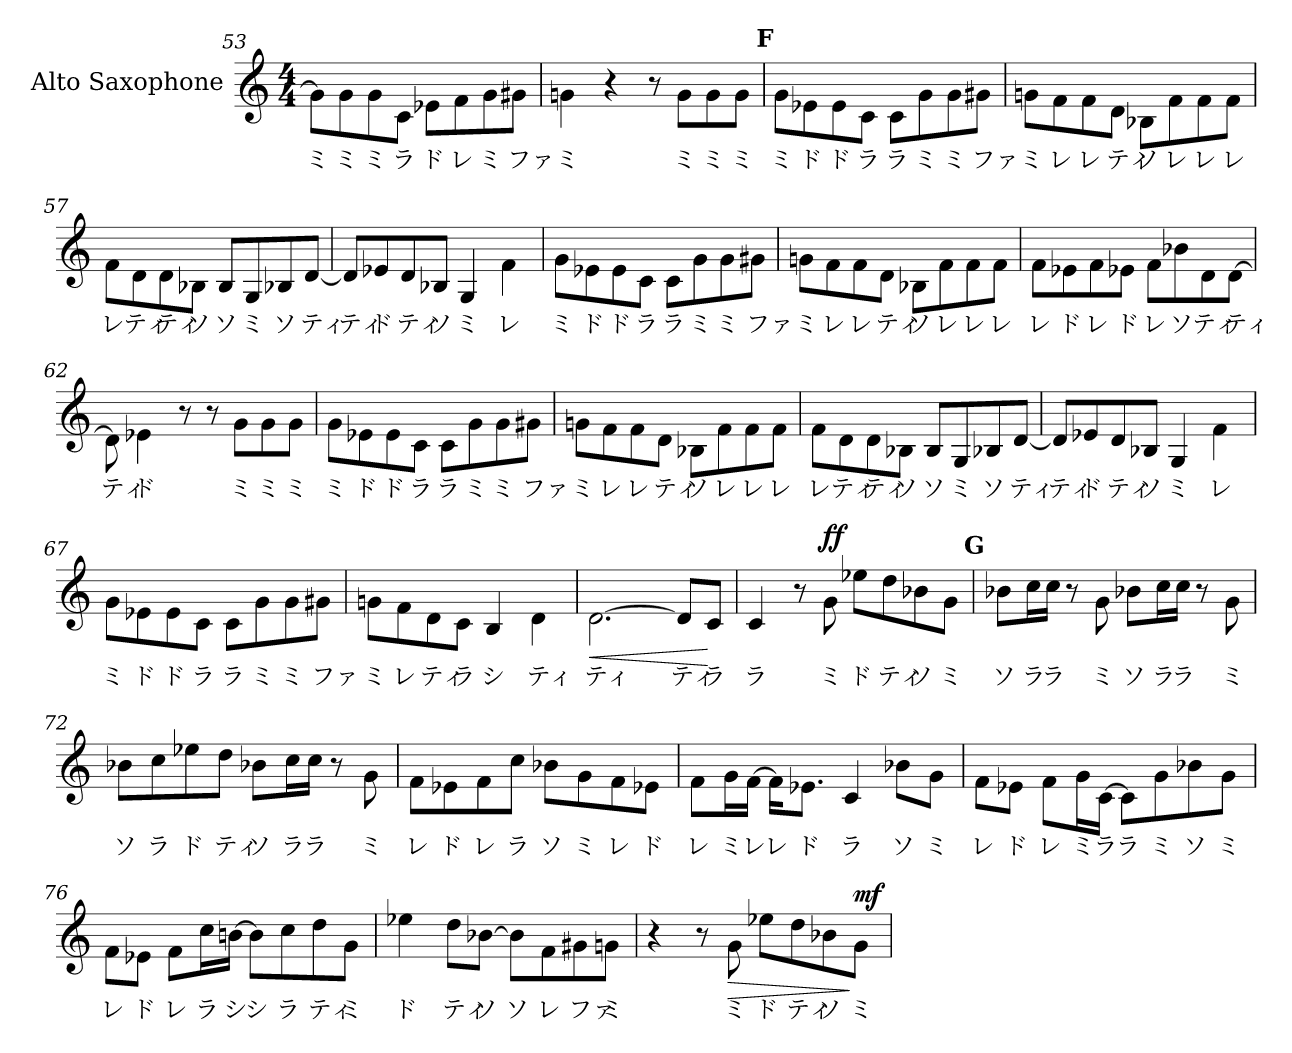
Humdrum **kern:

**kern	**text	**dynam
*part1	*part1	*part1
*staff1	*staff1	*staff1
*I"Alto Saxophone	*	*
*I'A. Sax.	*	*
*clefG2	*	*
*ITrd5c9	*	*
*k[b-e-a-]	*	*
*M4/4	*	*
=53	=53	=53
8B-\L]	ミ	.
8B-\	ミ	.
8B-\	ミ	.
8E-\J	ラ	.
8G-X\L	ド	.
8A-\	レ	.
8B-\	ミ	.
8Bn\J	ファ	.
=54	=54	=54
4B-X\	ミ	.
4r	.	.
8r	.	.
8B-\L	ミ	.
8B-\	ミ	.
8B-\J	ミ	.
!!LO:REH:place=s1:a:B:enc=none:fs=14:t=F
=55	=55	=55
8B-\L	ミ	.
8G-X\	ド	.
8G-\	ド	.
8E-\J	ラ	.
8E-\L	ラ	.
8B-\	ミ	.
8B-\	ミ	.
8Bn\J	ファ	.
=56	=56	=56
8B-X\L	ミ	.
8A-\	レ	.
8A-\	レ	.
8F\J	ティ	.
8D-X\L	ソ	.
8A-\	レ	.
8A-\	レ	.
8A-\J	レ	.
=57	=57	=57
8A-\L	レ	.
8F\	ティ	.
8F\	ティ	.
8D-X\J	ソ	.
8D-/L	ソ	.
8BB-/	ミ	.
8D-X/	ソ	.
[8F/J	ティ	.
=58	=58	=58
8F/L]	ティ	.
8G-X/	ド	.
8F/	ティ	.
8D-X/J	ソ	.
4BB-/	ミ	.
4A-\	レ	.
=59	=59	=59
8B-\L	ミ	.
8G-X\	ド	.
8G-\	ド	.
8E-\J	ラ	.
8E-\L	ラ	.
8B-\	ミ	.
8B-\	ミ	.
8Bn\J	ファ	.
=60	=60	=60
8B-X\L	ミ	.
8A-\	レ	.
8A-\	レ	.
8F\J	ティ	.
8D-X\L	ソ	.
8A-\	レ	.
8A-\	レ	.
8A-\J	レ	.
=61	=61	=61
8A-\L	レ	.
8G-X\	ド	.
8A-\	レ	.
8G-X\J	ド	.
8A-\L	レ	.
8d-X\	ソ	.
8F\	ティ	.
[8F\J	ティ	.
=62	=62	=62
8F\]	ティ	.
4G-X\	ド	.
8r	.	.
8r	.	.
8B-\L	ミ	.
8B-\	ミ	.
8B-\J	ミ	.
=63	=63	=63
8B-\L	ミ	.
8G-X\	ド	.
8G-\	ド	.
8E-\J	ラ	.
8E-\L	ラ	.
8B-\	ミ	.
8B-\	ミ	.
8Bn\J	ファ	.
=64	=64	=64
8B-X\L	ミ	.
8A-\	レ	.
8A-\	レ	.
8F\J	ティ	.
8D-X\L	ソ	.
8A-\	レ	.
8A-\	レ	.
8A-\J	レ	.
=65	=65	=65
8A-\L	レ	.
8F\	ティ	.
8F\	ティ	.
8D-X\J	ソ	.
8D-/L	ソ	.
8BB-/	ミ	.
8D-X/	ソ	.
[8F/J	ティ	.
=66	=66	=66
8F/L]	ティ	.
8G-X/	ド	.
8F/	ティ	.
8D-X/J	ソ	.
4BB-/	ミ	.
4A-\	レ	.
=67	=67	=67
8B-\L	ミ	.
8G-X\	ド	.
8G-\	ド	.
8E-\J	ラ	.
8E-\L	ラ	.
8B-\	ミ	.
8B-\	ミ	.
8Bn\J	ファ	.
=68	=68	=68
8B-X\L	ミ	.
8A-\	レ	.
8F\	ティ	.
8E-\J	ラ	.
4D/	シ	.
4F\	ティ	.
=69	=69	=69
!	!	!LO:HP:b
[2.F\	ティ	<
8F/L]	ティ	.
8E-/J	ラ	[
=70	=70	=70
4E-/	ラ	.
8r	.	.
!	!	!LO:DY:b
8B-\	ミ	ff
8g-X\L	ド	.
8f\	ティ	.
8d-X\	ソ	.
8B-\J	ミ	.
!!LO:REH:place=s1:a:B:enc=none:fs=14:t=G
=71	=71	=71
8d-X\L	ソ	.
16e-\L	ラ	.
16e-\JJ	ラ	.
8r	.	.
8B-\	ミ	.
8d-X\L	ソ	.
16e-\L	ラ	.
16e-\JJ	ラ	.
8r	.	.
8B-\	ミ	.
=72	=72	=72
8d-X\L	ソ	.
8e-\	ラ	.
8g-X\	ド	.
8f\J	ティ	.
8d-X\L	ソ	.
16e-\L	ラ	.
16e-\JJ	ラ	.
8r	.	.
8B-\	ミ	.
=73	=73	=73
8A-\L	レ	.
8G-X\	ド	.
8A-\	レ	.
8e-\J	ラ	.
8d-X\L	ソ	.
8B-\	ミ	.
8A-\	レ	.
8G-X\J	ド	.
=74	=74	=74
8A-\L	レ	.
16B-\L	ミ	.
[16A-\JJ	レ	.
16A-\KL]	レ	.
8.G-X\J	ド	.
4E-/	ラ	.
8d-X\L	ソ	.
8B-\J	ミ	.
=75	=75	=75
8A-\L	レ	.
8G-X\J	ド	.
8A-\L	レ	.
16B-\L	ミ	.
[16E-\JJ	ラ	.
8E-\L]	ラ	.
8B-\	ミ	.
8d-X\	ソ	.
8B-\J	ミ	.
=76	=76	=76
8A-\L	レ	.
8G-X\J	ド	.
8A-\L	レ	.
16e-\L	ラ	.
[16dn\JJ	シ	.
8d\L]	シ	.
8e-\	ラ	.
8f\	ティ	.
8B-\J	ミ	.
=77	=77	=77
4g-X\	ド	.
8f\L	ティ	.
[8d-X\J	ソ	.
8d-\L]	ソ	.
8A-\	レ	.
8Bn\	ファ	.
8B-X\J	ミ	.
=78	=78	=78
4r	.	.
8r	.	.
!	!	!LO:HP:b
8B-\	ミ	>
8g-X\L	ド	.
8f\	ティ	.
8d-X\	ソ	.
!	!	!LO:DY:n=1:b
8B-\J	ミ	] mf
=	=	=
*-	*-	*-
